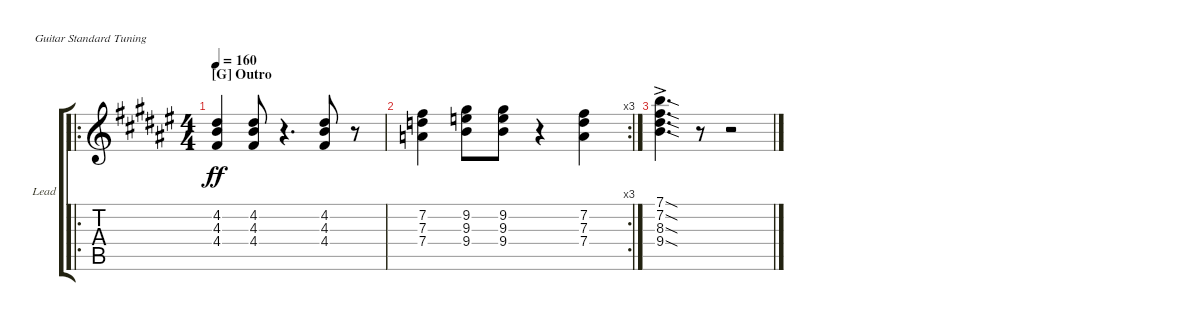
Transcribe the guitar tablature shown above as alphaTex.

\defaultSystemsLayout 4
\bracketExtendMode groupsimilarinstruments
\firstSystemTrackNameOrientation horizontal
\otherSystemsTrackNameOrientation horizontal
\track ("Lead Guitar" "Lead") {instrument acousticguitarsteel}
\staff {score tabs}
\tuning (E4 B3 G3 D3 A2 E2)
\ro
\ts (4 4)
\section ("G" "Outro")
\tempo 160
\clef g2
\ks f#
(4.2 4.3 4.4).4{dy ff} (4.2 4.3 4.4).8 r.4{d} (4.2 4.3 4.4).8 r.8 |
\rc 3
(7.2 7.3 7.4).4 (9.4 9.3 9.2).8 (9.2 9.3 9.4).8 r.4 (7.2 7.3 7.4).4 |
(7.1{sod ac} 7.2{sod ac} 8.3{sod ac} 9.4{sod ac}).4{d} r.8 r.2
